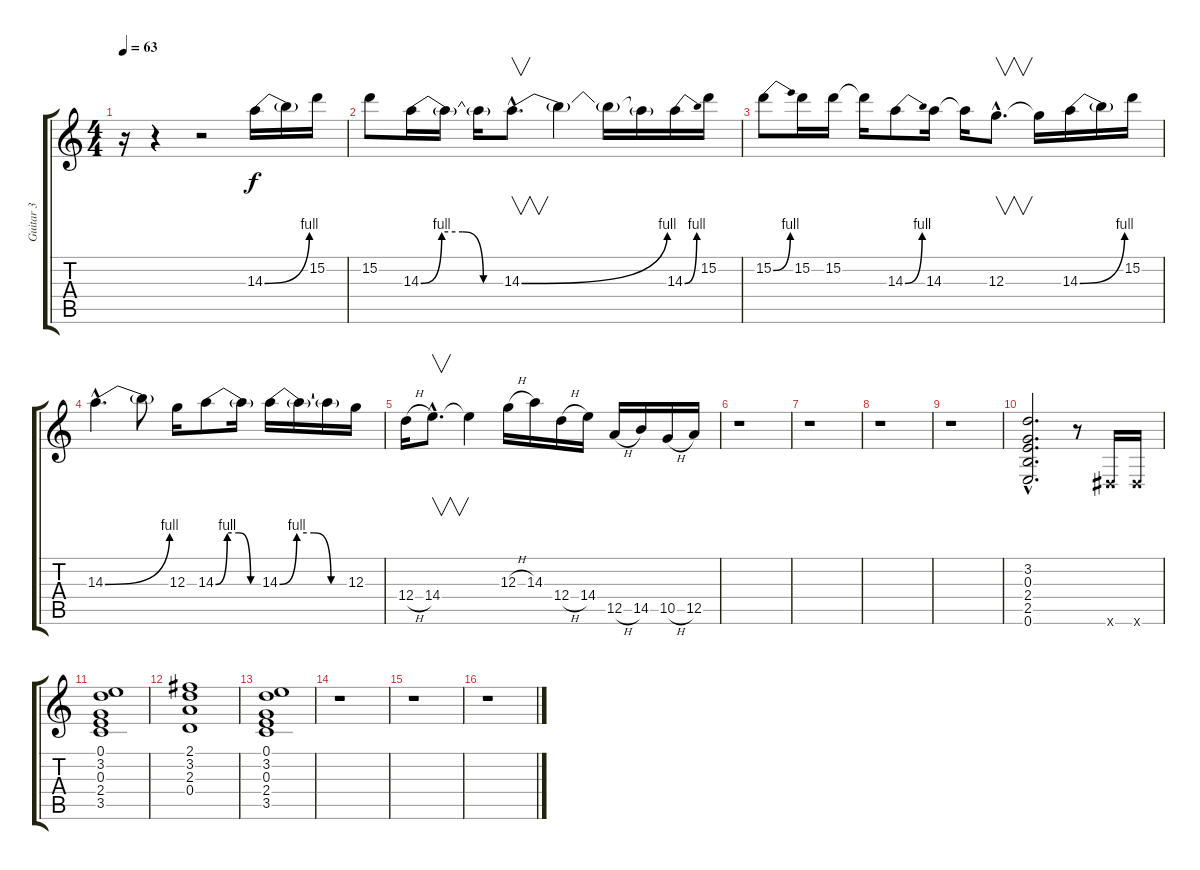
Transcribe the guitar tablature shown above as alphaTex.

\track ("Guitar 3" "Guitar 3") {instrument distortionguitar}
\staff {score tabs}
\tuning (E4 B3 G3 D3 A2 E2) {hide}
\ts (4 4)
\tempo 63
\clef g2
\ks c
r.16{dy f instrument distortionguitar} r.4 r.2 14.3{be (bend 0 0 60 4)}.16 14.3{t}.16 15.2.16 |
15.2.8 14.3{be (custom 0 0 15 4 30 4 45 0 60 0)}.16 14.3{t}.16 14.3{t}.16 14.3{be (bend 0 0 60 4) hac}.8{v d} 14.3{t}.4 14.3{t}.16 14.3{t}.16 14.3{be (bend 0 0 60 4)}.16 15.2.16 |
15.2{be (bend 0 0 60 4)}.8 15.2.16 15.2.16 15.2{t}.16 14.3{be (bend 0 0 60 4)}.8 14.3.16 14.3{t}.16 12.3{hac}.8{v d} 12.3{t}.16 14.3{be (bend 0 0 60 4)}.16 14.3{t}.16 15.2.16 |
14.3{be (bend 0 0 60 4) hac}.4{d} 14.3{t}.8 12.3.16 14.3{be (custom 0 0 15 4 30 4 45 0 60 0)}.8 14.3{t}.16 14.3{be (custom 0 0 15 4 30 4 45 0 60 0)}.16 14.3{t}.16 14.3{t}.16 12.3.16 |
12.4{h}.16 14.4{hac}.8{v d} 14.4{t}.4 12.3{h}.16 14.3.16 12.4{h}.16 14.4.16 12.5{h}.16 14.5.16 10.5{h}.16 12.5.16 |
r.1 |
r.1 |
r.1 |
r.1 |
(3.2{hac} 0.3{hac} 2.4{hac} 2.5{hac} 0.6{hac}).2{d} r.8 -1.6{x}.16 -1.6{x}.16 |
(0.1 3.2 0.3 2.4 3.5).1 |
(2.1 3.2 2.3 0.4).1 |
(0.1 3.2 0.3 2.4 3.5).1 |
r.1 |
r.1 |
r.1
